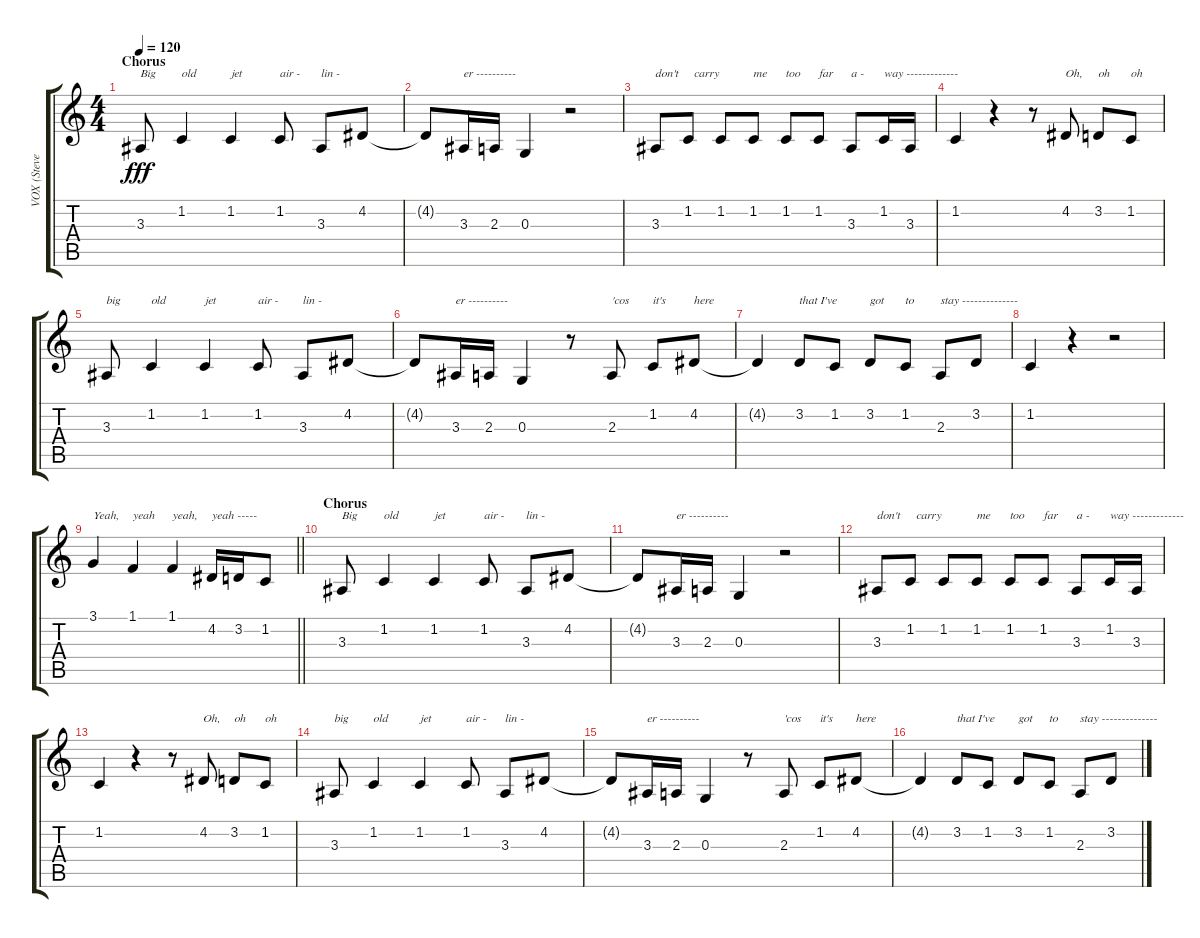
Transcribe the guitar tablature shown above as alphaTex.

\track ("VOX (Steve Miller)" "VOX (Steve") {instrument altosax}
\staff {score tabs}
\tuning (E4 B3 G3 D3 A2 E2) {hide}
\ts (4 4)
\section ("" "Chorus")
\tempo 120
\clef g2
\ks c
3.3.8{txt "Big" dy fff} 1.2.4{txt "old"} 1.2.4{txt "jet"} 1.2.8{txt "air -"} 3.3.8{txt "lin -"} 4.2.8 |
4.2{t}.8 3.3.16{txt "er ----------"} 2.3.16 0.3.4 r.2 |
3.3.8{txt "don't"} 1.2.8{txt "  carry"} 1.2.8 1.2.8{txt "me"} 1.2.8{txt "too"} 1.2.8{txt "far"} 3.3.8{txt "a -"} 1.2.16{txt "way -------------"} 3.3.16 |
1.2.4{txt " "} r.4 r.8 4.2.8{txt "Oh,"} 3.2.8{txt "oh"} 1.2.8{txt "oh"} |
3.3.8{txt "big"} 1.2.4{txt "old"} 1.2.4{txt "jet"} 1.2.8{txt "air -"} 3.3.8{txt "lin -"} 4.2.8 |
4.2{t}.8 3.3.16{txt "er ----------"} 2.3.16 0.3.4 r.8 2.3.8{txt "'cos"} 1.2.8{txt "it's"} 4.2.8{txt "here"} |
4.2{t}.4 3.2.8{txt "that I've"} 1.2.8 3.2.8{txt "got"} 1.2.8{txt "to"} 2.3.8{txt "stay --------------"} 3.2.8 |
1.2.4 r.4 r.2 |
\barLineRight lightlight
3.1.4{txt "Yeah,"} 1.1.4{txt "yeah"} 1.1.4{txt "yeah,"} 4.2.16{txt "yeah -----"} 3.2.16 1.2.8 |
\section ("" "Chorus")
3.3.8{txt "Big"} 1.2.4{txt "old"} 1.2.4{txt "jet"} 1.2.8{txt "air -"} 3.3.8{txt "lin -"} 4.2.8 |
4.2{t}.8 3.3.16{txt "er ----------"} 2.3.16 0.3.4 r.2 |
3.3.8{txt "don't"} 1.2.8{txt "  carry"} 1.2.8 1.2.8{txt "me"} 1.2.8{txt "too"} 1.2.8{txt "far"} 3.3.8{txt "a -"} 1.2.16{txt "way -------------"} 3.3.16 |
1.2.4{txt " "} r.4 r.8 4.2.8{txt "Oh,"} 3.2.8{txt "oh"} 1.2.8{txt "oh"} |
3.3.8{txt "big"} 1.2.4{txt "old"} 1.2.4{txt "jet"} 1.2.8{txt "air -"} 3.3.8{txt "lin -"} 4.2.8 |
4.2{t}.8 3.3.16{txt "er ----------"} 2.3.16 0.3.4 r.8 2.3.8{txt "'cos"} 1.2.8{txt "it's"} 4.2.8{txt "here"} |
4.2{t}.4 3.2.8{txt "that I've"} 1.2.8 3.2.8{txt "got"} 1.2.8{txt "to"} 2.3.8{txt "stay --------------"} 3.2.8
